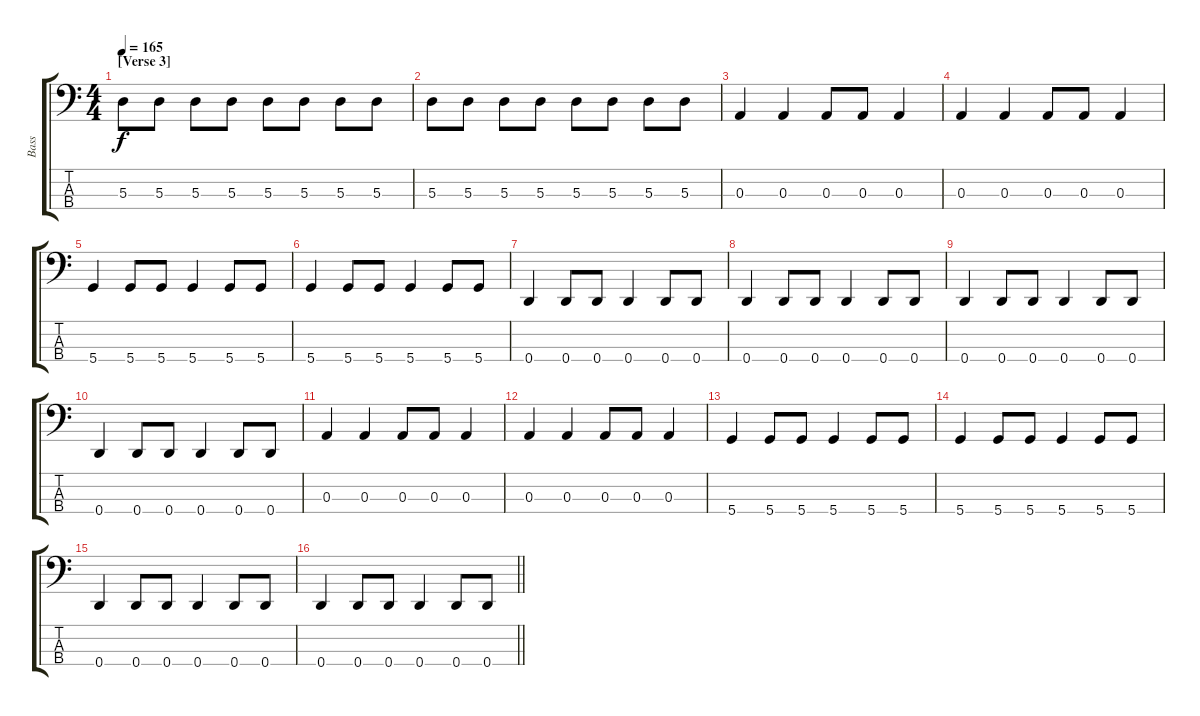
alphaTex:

\track ("Bass" "Bass") {instrument slapbass2}
\staff {score tabs}
\tuning (G2 D2 A1 D1) {hide}
\ts (4 4)
\section ("" "[Verse 3]")
\tempo 165
\clef f4
\ks c
5.3.8{dy f volume 10} 5.3.8 5.3.8 5.3.8 5.3.8 5.3.8 5.3.8 5.3.8 |
5.3.8 5.3.8 5.3.8 5.3.8 5.3.8 5.3.8 5.3.8 5.3.8 |
0.3.4{volume 14} 0.3.4 0.3.8 0.3.8 0.3.4 |
0.3.4 0.3.4 0.3.8 0.3.8 0.3.4 |
5.4.4 5.4.8 5.4.8 5.4.4 5.4.8 5.4.8 |
5.4.4 5.4.8 5.4.8 5.4.4 5.4.8 5.4.8 |
0.4.4 0.4.8 0.4.8 0.4.4 0.4.8 0.4.8 |
0.4.4 0.4.8 0.4.8 0.4.4 0.4.8 0.4.8 |
0.4.4 0.4.8 0.4.8 0.4.4 0.4.8 0.4.8 |
0.4.4 0.4.8 0.4.8 0.4.4 0.4.8 0.4.8 |
0.3.4 0.3.4 0.3.8 0.3.8 0.3.4 |
0.3.4 0.3.4 0.3.8 0.3.8 0.3.4 |
5.4.4 5.4.8 5.4.8 5.4.4 5.4.8 5.4.8 |
5.4.4 5.4.8 5.4.8 5.4.4 5.4.8 5.4.8 |
0.4.4 0.4.8 0.4.8 0.4.4 0.4.8 0.4.8 |
\barLineRight lightlight
0.4.4 0.4.8 0.4.8 0.4.4 0.4.8 0.4.8
